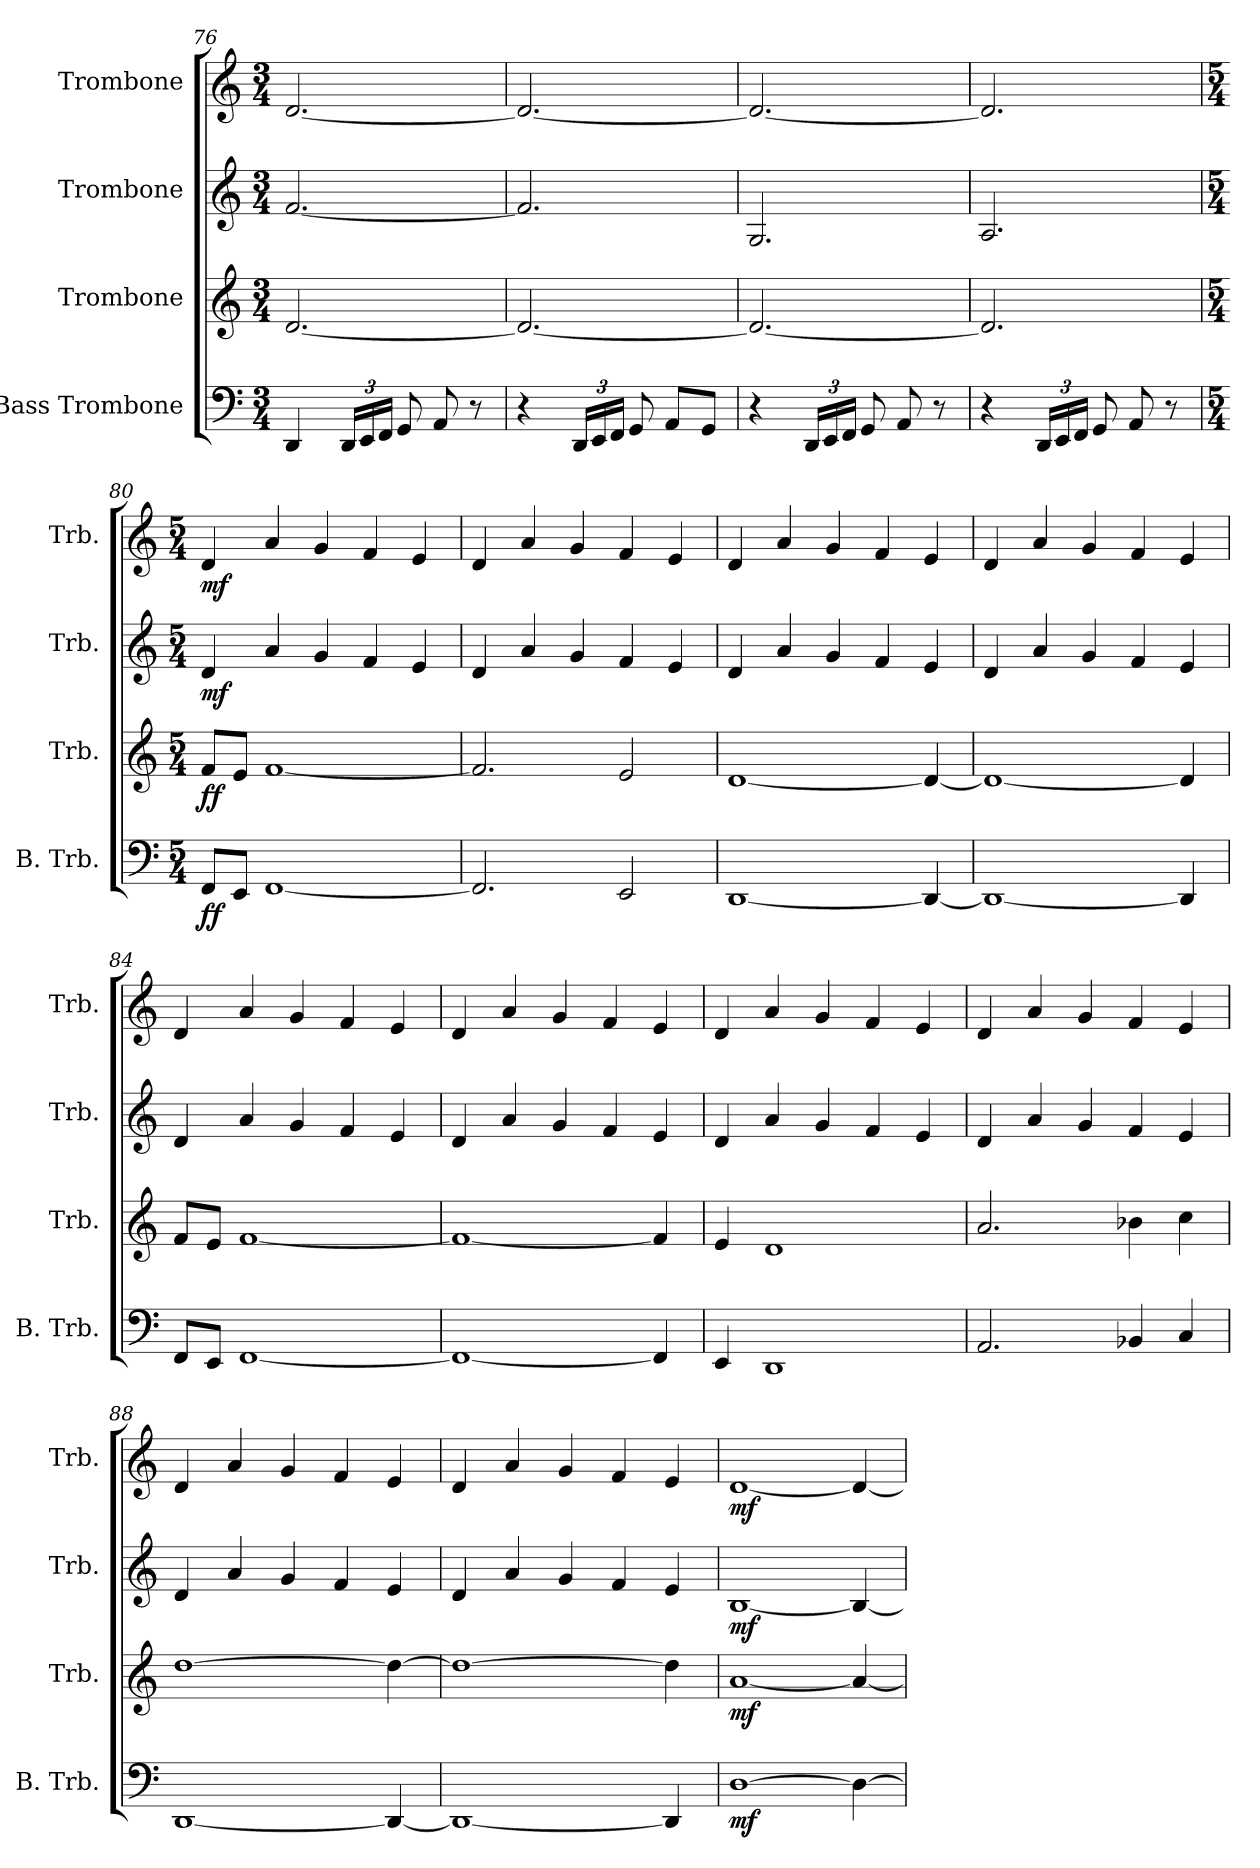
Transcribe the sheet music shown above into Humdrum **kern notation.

**kern	**dynam	**kern	**dynam	**kern	**dynam	**kern	**dynam
*part4	*part4	*part3	*part3	*part2	*part2	*part1	*part1
*staff4	*staff4	*staff3	*staff3	*staff2	*staff2	*staff1	*staff1
*I"Bass Trombone	*	*I"Trombone	*	*I"Trombone	*	*I"Trombone	*
*I'B. Trb.	*	*I'Trb.	*	*I'Trb.	*	*I'Trb.	*
*clefF4	*	*	*	*	*	*	*
*k[]	*	*k[]	*	*k[]	*	*k[]	*
*C:	*	*C:	*	*C:	*	*C:	*
*M3/4	*	*M3/4	*	*M3/4	*	*M3/4	*
=76	=76	=76	=76	=76	=76	=76	=76
4DD/	.	[2.d/	.	[2.f/	.	[2.d/	.
*Xbrackettup	*	*	*	*	*	*	*
24DD/LL	.	.	.	.	.	.	.
24EE/	.	.	.	.	.	.	.
24FF/JJ	.	.	.	.	.	.	.
8GG/	.	.	.	.	.	.	.
8AA/	.	.	.	.	.	.	.
8r	.	.	.	.	.	.	.
!!LO:LB:g=z
=77	=77	=77	=77	=77	=77	=77	=77
4r	.	2.d/_	.	2.f/]	.	2.d/_	.
24DD/LL	.	.	.	.	.	.	.
24EE/	.	.	.	.	.	.	.
24FF/JJ	.	.	.	.	.	.	.
8GG/	.	.	.	.	.	.	.
8AA/L	.	.	.	.	.	.	.
8GG/J	.	.	.	.	.	.	.
=78	=78	=78	=78	=78	=78	=78	=78
4r	.	2.d/_	.	2.G/	.	2.d/_	.
24DD/LL	.	.	.	.	.	.	.
24EE/	.	.	.	.	.	.	.
24FF/JJ	.	.	.	.	.	.	.
8GG/	.	.	.	.	.	.	.
8AA/	.	.	.	.	.	.	.
8r	.	.	.	.	.	.	.
=79	=79	=79	=79	=79	=79	=79	=79
4r	.	2.d/]	.	2.A/	.	2.d/]	.
24DD/LL	.	.	.	.	.	.	.
24EE/	.	.	.	.	.	.	.
24FF/JJ	.	.	.	.	.	.	.
8GG/	.	.	.	.	.	.	.
8AA/	.	.	.	.	.	.	.
8r	.	.	.	.	.	.	.
=80	=80	=80	=80	=80	=80	=80	=80
*M5/4	*	*M5/4	*	*M5/4	*	*M5/4	*
!	!LO:DY:b	!	!LO:DY:b	!	!LO:DY:b	!	!LO:DY:b
8FF/L	ff	8f/L	ff	4d/	mf	4d/	mf
8EE/J	.	8e/J	.	.	.	.	.
[1FF	.	[1f	.	4a/	.	4a/	.
.	.	.	.	4g/	.	4g/	.
.	.	.	.	4f/	.	4f/	.
.	.	.	.	4e/	.	4e/	.
=81	=81	=81	=81	=81	=81	=81	=81
2.FF/]	.	2.f/]	.	4d/	.	4d/	.
.	.	.	.	4a/	.	4a/	.
.	.	.	.	4g/	.	4g/	.
2EE/	.	2e/	.	4f/	.	4f/	.
.	.	.	.	4e/	.	4e/	.
!!LO:PB:g=z
=82	=82	=82	=82	=82	=82	=82	=82
[1DD	.	[1d	.	4d/	.	4d/	.
.	.	.	.	4a/	.	4a/	.
.	.	.	.	4g/	.	4g/	.
.	.	.	.	4f/	.	4f/	.
4DD/_	.	4d/_	.	4e/	.	4e/	.
=83	=83	=83	=83	=83	=83	=83	=83
1DD_	.	1d_	.	4d/	.	4d/	.
.	.	.	.	4a/	.	4a/	.
.	.	.	.	4g/	.	4g/	.
.	.	.	.	4f/	.	4f/	.
4DD/]	.	4d/]	.	4e/	.	4e/	.
=84	=84	=84	=84	=84	=84	=84	=84
8FF/L	.	8f/L	.	4d/	.	4d/	.
8EE/J	.	8e/J	.	.	.	.	.
[1FF	.	[1f	.	4a/	.	4a/	.
.	.	.	.	4g/	.	4g/	.
.	.	.	.	4f/	.	4f/	.
.	.	.	.	4e/	.	4e/	.
=85	=85	=85	=85	=85	=85	=85	=85
1FF_	.	1f_	.	4d/	.	4d/	.
.	.	.	.	4a/	.	4a/	.
.	.	.	.	4g/	.	4g/	.
.	.	.	.	4f/	.	4f/	.
4FF/]	.	4f/]	.	4e/	.	4e/	.
=86	=86	=86	=86	=86	=86	=86	=86
4EE/	.	4e/	.	4d/	.	4d/	.
1DD	.	1d	.	4a/	.	4a/	.
.	.	.	.	4g/	.	4g/	.
.	.	.	.	4f/	.	4f/	.
.	.	.	.	4e/	.	4e/	.
=87	=87	=87	=87	=87	=87	=87	=87
2.AA/	.	2.a/	.	4d/	.	4d/	.
.	.	.	.	4a/	.	4a/	.
.	.	.	.	4g/	.	4g/	.
4BB-X/	.	4b-X\	.	4f/	.	4f/	.
4C/	.	4cc\	.	4e/	.	4e/	.
=88	=88	=88	=88	=88	=88	=88	=88
[1DD	.	[1dd	.	4d/	.	4d/	.
.	.	.	.	4a/	.	4a/	.
.	.	.	.	4g/	.	4g/	.
.	.	.	.	4f/	.	4f/	.
4DD/_	.	4dd\_	.	4e/	.	4e/	.
!!LO:LB:g=z
=89	=89	=89	=89	=89	=89	=89	=89
1DD_	.	1dd_	.	4d/	.	4d/	.
.	.	.	.	4a/	.	4a/	.
.	.	.	.	4g/	.	4g/	.
.	.	.	.	4f/	.	4f/	.
4DD/]	.	4dd\]	.	4e/	.	4e/	.
=90	=90	=90	=90	=90	=90	=90	=90
!	!LO:DY:b	!	!LO:DY:b	!	!LO:DY:b	!	!LO:DY:b
[1D	mf	[1a	mf	[1B	mf	[1d	mf
4D\_	.	4a/_	.	4B/_	.	4d/_	.
=	=	=	=	=	=	=	=
*-	*-	*-	*-	*-	*-	*-	*-
